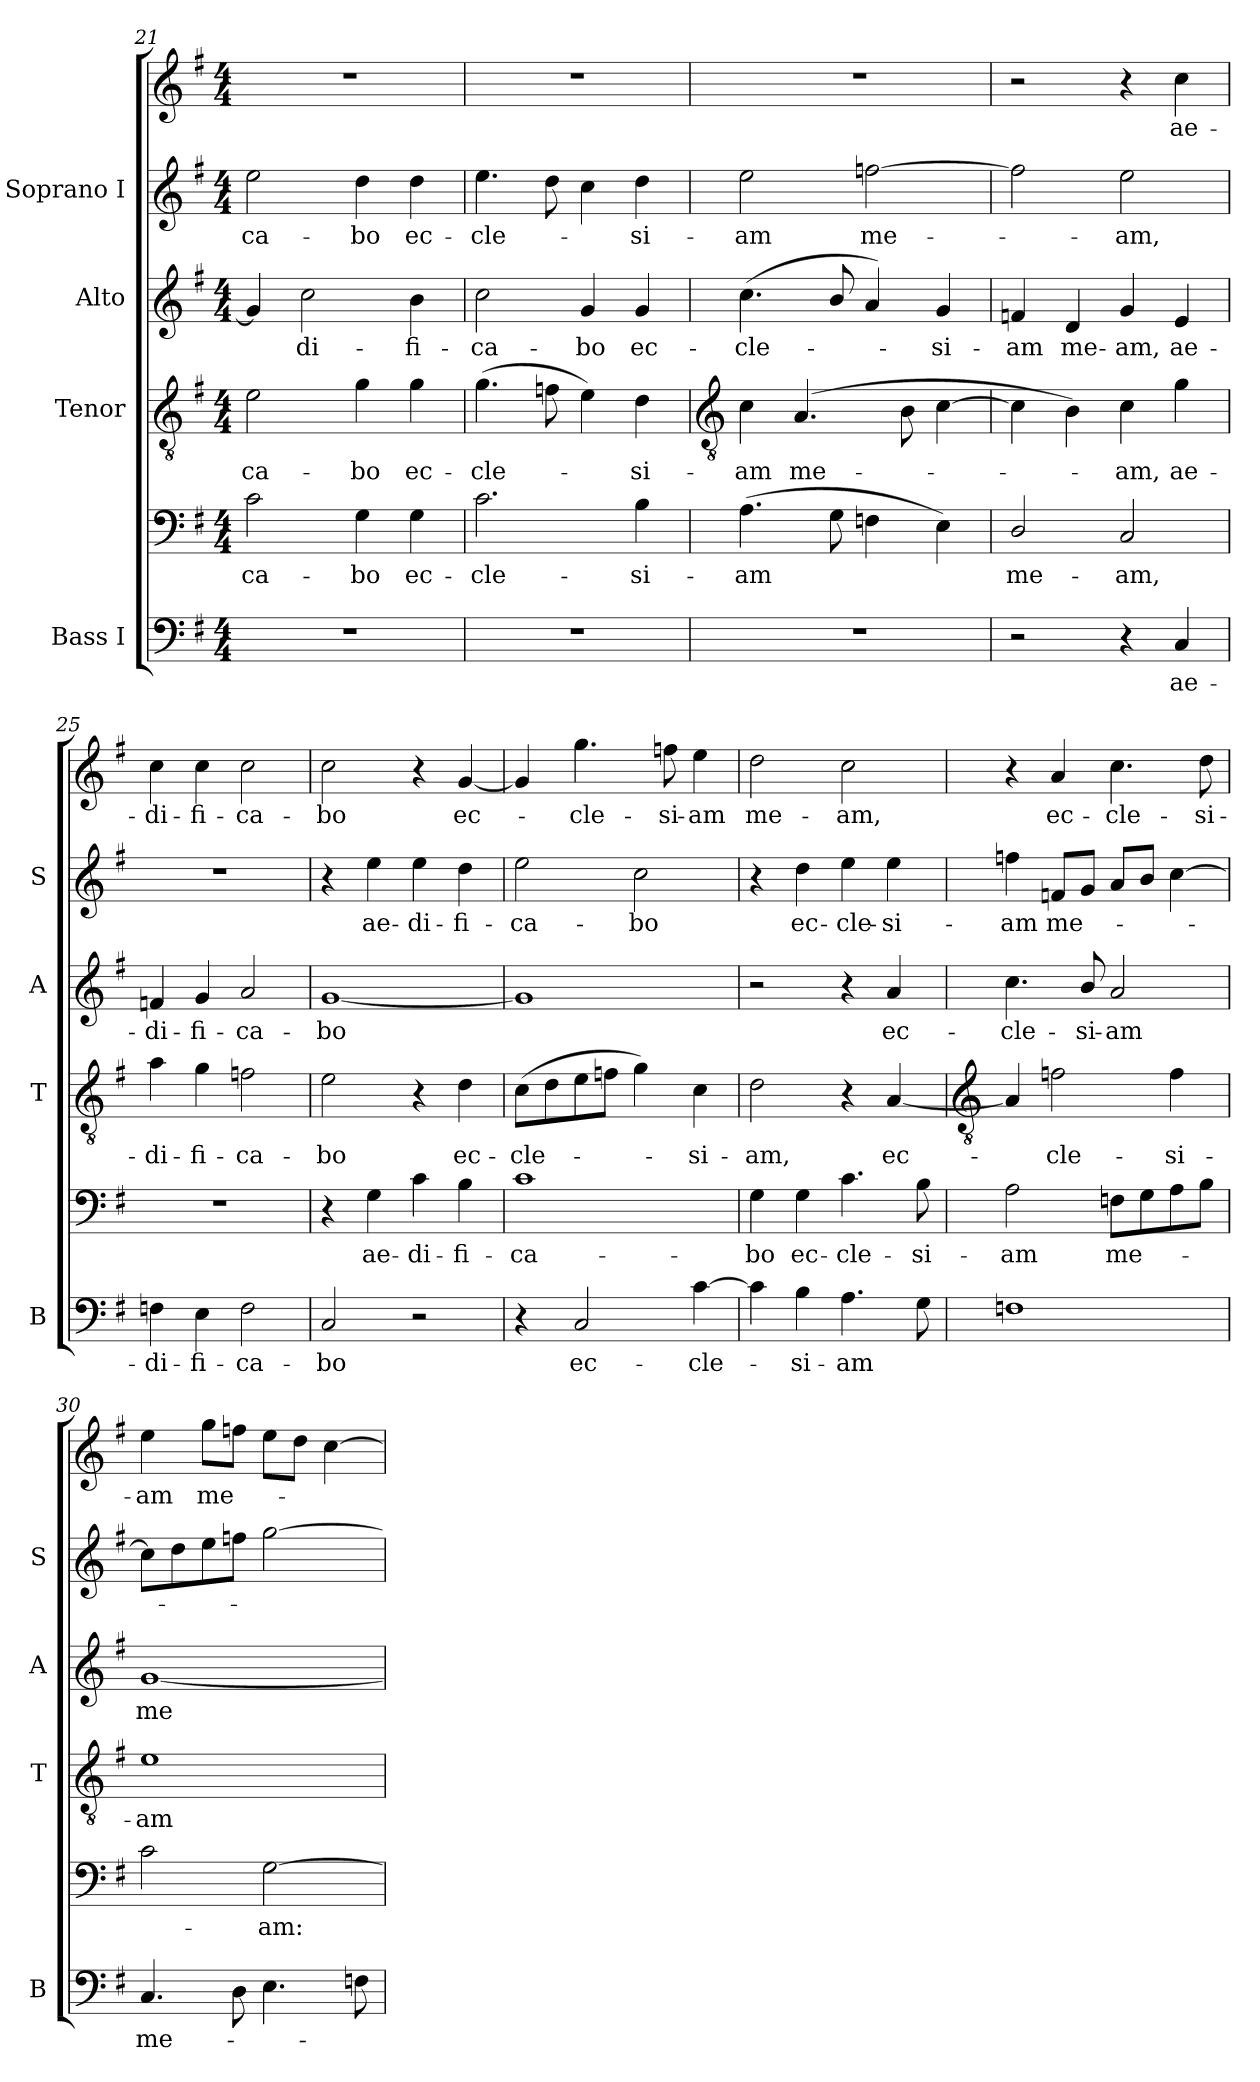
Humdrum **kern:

**kern	**text	**kern	**text	**kern	**text	**kern	**text	**kern	**text	**kern	**text
*part4	*part4	*part4	*part4	*part3	*part3	*part2	*part2	*part1	*part1	*part1	*part1
*staff6	*staff6	*staff5	*staff5	*staff4	*staff4	*staff3	*staff3	*staff2	*staff2	*staff1	*staff1
*I"Bass I	*	*	*	*I"Tenor	*	*I"Alto	*	*I"Soprano I	*	*	*
*I'B	*	*	*	*I'T	*	*I'A	*	*I'S	*	*	*
*clefF4	*	*clefF4	*	*clefGv2	*	*clefG2	*	*clefG2	*	*clefG2	*
*k[f#]	*	*k[f#]	*	*k[f#]	*	*k[f#]	*	*k[f#]	*	*k[f#]	*
*G:	*	*G:	*	*G:	*	*G:	*	*G:	*	*G:	*
*M4/4	*	*M4/4	*	*M4/4	*	*M4/4	*	*M4/4	*	*M4/4	*
=21	=21	=21	=21	=21	=21	=21	=21	=21	=21	=21	=21
!	!	!	!LO:LY:b	!	!LO:LY:b	!	!	!	!LO:LY:b	!	!
1r	.	2c	ca-	2e	-ca-	4g]	.	2ee	-ca-	1r	.
!	!	!	!	!	!	!	!LO:LY:b	!	!	!	!
.	.	.	.	.	.	2cc	di-	.	.	.	.
!	!	!	!LO:LY:b	!	!LO:LY:b	!	!	!	!LO:LY:b	!	!
.	.	4G	-bo	4g	-bo	.	.	4dd	-bo	.	.
!	!	!	!LO:LY:b	!	!LO:LY:b	!	!LO:LY:b	!	!LO:LY:b	!	!
.	.	4G	ec-	4g	ec-	4b	-fi-	4dd	ec-	.	.
=22	=22	=22	=22	=22	=22	=22	=22	=22	=22	=22	=22
!	!	!	!LO:LY:b	!	!LO:LY:b	!	!LO:LY:b	!	!LO:LY:b	!	!
1r	.	2.c	-cle-	(>4.g	-cle-	2cc	-ca-	4.ee	-cle-	1r	.
.	.	.	.	8fn	.	.	.	8dd	.	.	.
!	!	!	!	!	!	!	!LO:LY:b	!	!	!	!
.	.	.	.	4e)	.	4g	-bo	4cc	.	.	.
!	!	!	!LO:LY:b	!	!LO:LY:b	!	!LO:LY:b	!	!LO:LY:b	!	!
.	.	4B	-si-	4d	si-	4g	ec-	4dd	si-	.	.
!!LO:LB:g=z
=23	=23	=23	=23	=23	=23	=23	=23	=23	=23	=23	=23
*	*	*	*	*clefGv2	*	*	*	*	*	*	*
!	!	!	!LO:LY:b	!	!LO:LY:b	!	!LO:LY:b	!	!LO:LY:b	!	!
1r	.	(>4.A	-am	4c	-am	(<4.cc	-cle-	2ee	-am	1r	.
!	!	!	!	!	!LO:LY:b	!	!	!	!	!	!
.	.	.	.	(>4.A	me-	.	.	.	.	.	.
.	.	8G	.	.	.	8b/	.	.	.	.	.
!	!	!	!	!	!	!	!	!	!LO:LY:b	!	!
.	.	4Fn	.	.	.	4a)	.	[2ffn	me-	.	.
.	.	.	.	8B	.	.	.	.	.	.	.
!	!	!	!	!	!	!	!LO:LY:b	!	!	!	!
.	.	4E)	.	[4c	.	4g	si-	.	.	.	.
=24	=24	=24	=24	=24	=24	=24	=24	=24	=24	=24	=24
!	!	!	!LO:LY:b	!	!	!	!LO:LY:b	!	!	!	!
2r	.	2D/	me-	4c]	.	4fn	-am	2ff]	.	2r	.
!	!	!	!	!	!	!	!LO:LY:b	!	!	!	!
.	.	.	.	4B)	.	4d	me-	.	.	.	.
!	!	!	!LO:LY:b	!	!LO:LY:b	!	!LO:LY:b	!	!LO:LY:b	!	!
4r	.	2C	-am,	4c	am,	4g	-am,	2ee	-am,	4r	.
!	!LO:LY:b	!	!	!	!LO:LY:b	!	!LO:LY:b	!	!	!	!LO:LY:b
4C	ae-	.	.	4g	ae-	4e	ae-	.	.	4cc	ae-
=25	=25	=25	=25	=25	=25	=25	=25	=25	=25	=25	=25
!	!LO:LY:b	!	!	!	!LO:LY:b	!	!LO:LY:b	!	!	!	!LO:LY:b
4Fn	-di-	1r	.	4a	-di-	4fn	-di-	1r	.	4cc	di-
!	!LO:LY:b	!	!	!	!LO:LY:b	!	!LO:LY:b	!	!	!	!LO:LY:b
4E	-fi-	.	.	4g	-fi-	4g	-fi-	.	.	4cc	-fi-
!	!LO:LY:b	!	!	!	!LO:LY:b	!	!LO:LY:b	!	!	!	!LO:LY:b
2F	-ca-	.	.	2fn	-ca-	2a	-ca-	.	.	2cc	-ca-
=26	=26	=26	=26	=26	=26	=26	=26	=26	=26	=26	=26
!	!LO:LY:b	!	!	!	!LO:LY:b	!	!LO:LY:b	!	!	!	!LO:LY:b
2C	-bo	4r	.	2e	-bo	[1g	-bo	4r	.	2cc	-bo
!	!	!	!LO:LY:b	!	!	!	!	!	!LO:LY:b	!	!
.	.	4G	-ae-	.	.	.	.	4ee	ae-	.	.
!	!	!	!LO:LY:b	!	!	!	!	!	!LO:LY:b	!	!
2r	.	4c	-di-	4r	.	.	.	4ee	-di-	4r	.
!	!	!	!LO:LY:b	!	!LO:LY:b	!	!	!	!LO:LY:b	!	!LO:LY:b
.	.	4B	-fi-	4d	ec-	.	.	4dd	-fi-	[4g	ec-
=27	=27	=27	=27	=27	=27	=27	=27	=27	=27	=27	=27
!	!	!	!LO:LY:b	!	!LO:LY:b	!	!	!	!LO:LY:b	!	!
4r	.	1c	ca-	(>8cL	-cle-	1g]	.	2ee	ca-	4g]	.
.	.	.	.	8d	.	.	.	.	.	.	.
!	!LO:LY:b	!	!	!	!	!	!	!	!	!	!LO:LY:b
2C	-ec-	.	.	8e	.	.	.	.	.	4.gg	-cle-
.	.	.	.	8fnJ	.	.	.	.	.	.	.
!	!	!	!	!	!	!	!	!	!LO:LY:b	!	!
.	.	.	.	4g)	.	.	.	2cc	-bo	.	.
!	!	!	!	!	!	!	!	!	!	!	!LO:LY:b
.	.	.	.	.	.	.	.	.	.	8ffn	-si-
!	!LO:LY:b	!	!	!	!LO:LY:b	!	!	!	!	!	!LO:LY:b
[4c	-cle-	.	.	4c	si-	.	.	.	.	4ee	-am
=28	=28	=28	=28	=28	=28	=28	=28	=28	=28	=28	=28
!	!	!	!LO:LY:b	!	!LO:LY:b	!	!	!	!	!	!LO:LY:b
4c]	.	4G	bo	2d	-am,	2r	.	4r	.	2dd	me-
!	!LO:LY:b	!	!LO:LY:b	!	!	!	!	!	!LO:LY:b	!	!
4B	-si-	4G	ec-	.	.	.	.	4dd	ec-	.	.
!	!LO:LY:b	!	!LO:LY:b	!	!	!	!	!	!LO:LY:b	!	!LO:LY:b
(>4.A	-am	4.c	-cle-	4r	.	4r	.	4ee	-cle-	2cc	-am,
!	!	!	!	!	!LO:LY:b	!	!LO:LY:b	!	!LO:LY:b	!	!
.	.	.	.	[4A	ec-	4a	ec-	4ee	-si-	.	.
!	!	!	!LO:LY:b	!	!	!	!	!	!	!	!
8G	.	8B	-si-	.	.	.	.	.	.	.	.
!!LO:LB:g=z
=29	=29	=29	=29	=29	=29	=29	=29	=29	=29	=29	=29
*	*	*	*	*clefGv2	*	*	*	*	*	*	*
!	!	!	!LO:LY:b	!	!	!	!LO:LY:b	!	!LO:LY:b	!	!
1Fn	.	2A	am	4A]	.	4.cc	-cle-	4ffn	-am	4r	.
!	!	!	!	!	!LO:LY:b	!	!	!	!LO:LY:b	!	!LO:LY:b
.	.	.	.	2fn	cle-	.	.	8fnL	me-	4a	-ec-
!	!	!	!	!	!	!	!LO:LY:b	!	!	!	!
.	.	.	.	.	.	8b/	-si-	8gJ	.	.	.
!	!	!	!LO:LY:b	!	!	!	!LO:LY:b	!	!	!	!LO:LY:b
.	.	8FnL	me-	.	.	2a	-am	8aL	.	4.cc	-cle-
.	.	8G	.	.	.	.	.	8bJ	.	.	.
!	!	!	!	!	!LO:LY:b	!	!	!	!	!	!
.	.	8A	.	4f	-si-	.	.	[4cc	.	.	.
!	!	!	!	!	!	!	!	!	!	!	!LO:LY:b
.	.	8BJ	.	.	.	.	.	.	.	8dd	-si-
=30	=30	=30	=30	=30	=30	=30	=30	=30	=30	=30	=30
!	!LO:LY:b	!	!	!	!LO:LY:b	!	!LO:LY:b	!	!	!	!LO:LY:b
4.C	me-	2c)	.	1e	-am	[1g	me-	8ccL]	.	4ee	am
.	.	.	.	.	.	.	.	8dd	.	.	.
!	!	!	!	!	!	!	!	!	!	!	!LO:LY:b
.	.	.	.	.	.	.	.	8ee	.	8ggL	me-
8D	.	.	.	.	.	.	.	8ffnJ	.	8ffnJ	.
!	!	!	!LO:LY:b	!	!	!	!	!	!	!	!
4.E	.	[2G	am:	.	.	.	.	[2gg	.	8eeL	.
.	.	.	.	.	.	.	.	.	.	8ddJ	.
.	.	.	.	.	.	.	.	.	.	[4cc	.
8Fn	.	.	.	.	.	.	.	.	.	.	.
=	=	=	=	=	=	=	=	=	=	=	=
*-	*-	*-	*-	*-	*-	*-	*-	*-	*-	*-	*-
